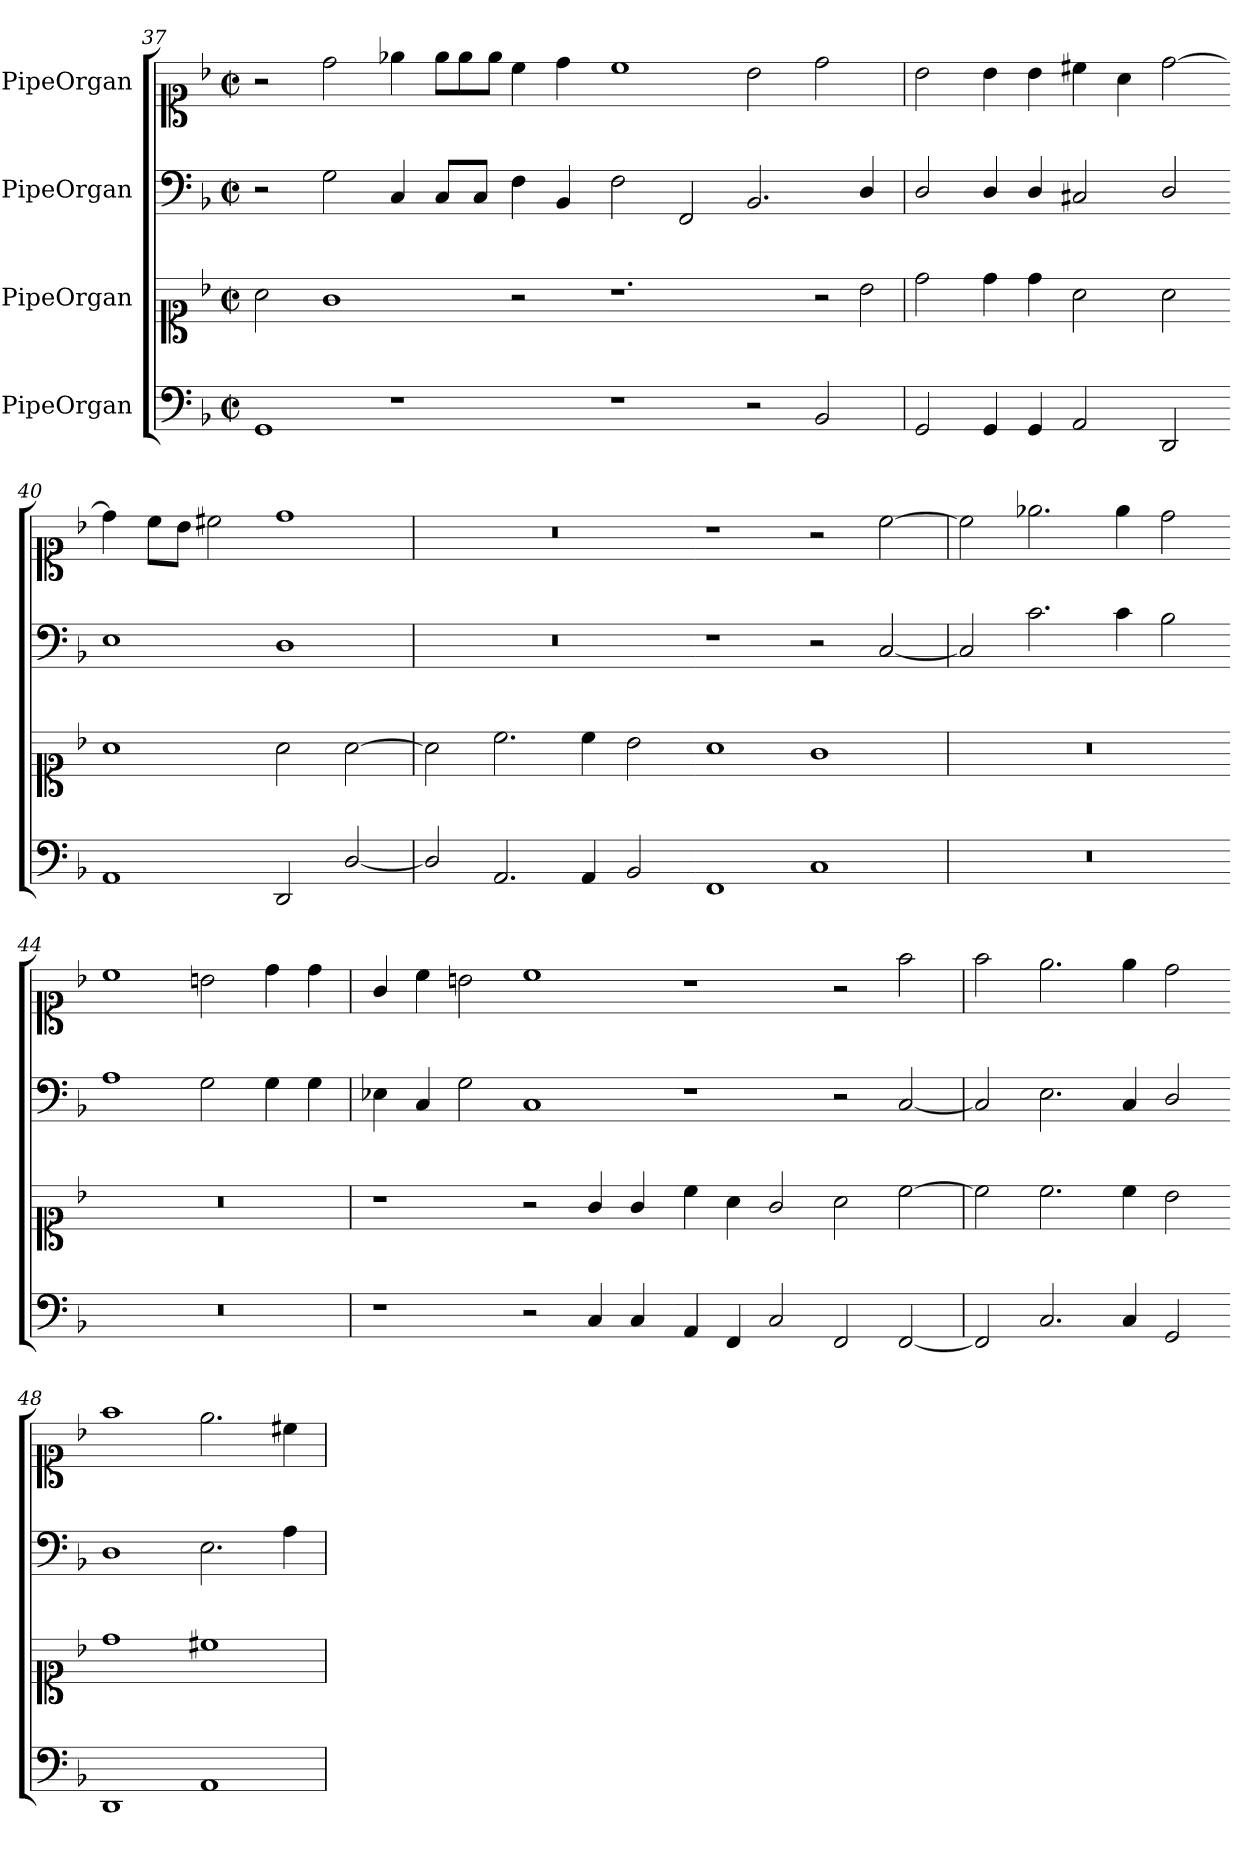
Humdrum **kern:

**kern	**kern	**kern	**kern
*part4	*part3	*part2	*part1
*staff4	*staff3	*staff2	*staff1
*I"PipeOrgan	*I"PipeOrgan	*I"PipeOrgan	*I"PipeOrgan
*clefF4	*clefC1	*clefF4	*clefC1
*k[b-]	*k[b-]	*k[b-]	*k[b-]
*M2/1	*M2/1	*M2/1	*M2/1
*met(c|)	*met(c|)	*met(c|)	*met(c|)
=37	=37	=37	=37
1GG	2a\	2r	2r
.	1g	2G\	2dd\
1r	.	4C/	4ee-X\
*	*	*	*Xtuplet
.	.	8C/L	12ee-\L
.	.	.	12ee-\
.	.	8C/J	.
.	.	.	12ee-\J
.	2r	4F\	4cc\
.	.	4BB-/	4dd\
=38-	=38-	=38-	=38-
1r	1.r	2F\	1cc
.	.	2FF/	.
2r	.	2.BB-/	2b-\
!	!LO:N:vis=2	!	!
2BB-/	4r	.	2dd\
!	!LO:N:vis=2	!	!
.	4b-\	4D/	.
=39	=39	=39	=39
2GG/	2dd\	2D/	2b-\
4GG/	4dd\	4D/	4b-\
4GG/	4dd\	4D/	4b-\
2AA/	2a\	2C#X/	4cc#X\
.	.	.	4a\
2DD/	2a\	2D/	[2dd\
=40-	=40-	=40-	=40-
1AA	1a	1E	4dd\]
.	.	.	8cc#\L
.	.	.	8b-\J
.	.	.	2cc#X\
2DD/	2a\	1D	1dd
[2D/	[2a\	.	.
=41	=41	=41	=41
2D/]	2a\]	0r	0r
2.AA/	2.cc\	.	.
4AA/	4cc\	.	.
2BB-/	2b-\	.	.
=42-	=42-	=42-	=42-
1FF	1a	1r	1r
1C	1g	2r	2r
.	.	[2C/	[2cc\
=43	=43	=43	=43
0r	0r	2C/]	2cc\]
.	.	2.c\	2.ee-X\
.	.	4c\	4ee-\
.	.	2B-\	2dd\
=44-	=44-	=44-	=44-
0r	0r	1A	1cc
.	.	2G\	2bn\
.	.	4G\	4dd\
.	.	4G\	4dd\
=45	=45	=45	=45
1r	1r	4E-X\	4g/
.	.	4C/	4cc\
.	.	2G\	2bn\
2r	2r	1C	1cc
4C/	4g/	.	.
4C/	4g/	.	.
=46-	=46-	=46-	=46-
4AA/	4cc\	1r	1r
4FF/	4a\	.	.
2C/	2g/	.	.
2FF/	2a\	2r	2r
[2FF/	[2cc\	[2C/	2ff\
=47	=47	=47	=47
2FF/]	2cc\]	2C/]	2ff\
2.C/	2.cc\	2.E\	2.ee\
4C/	4cc\	4C/	4ee\
2GG/	2b-\	2D/	2dd\
=48-	=48-	=48-	=48-
1DD	1dd	1D	1ff
1AA	1cc#X	2.E\	2.ee\
.	.	4A\	4cc#X\
=	=	=	=
*-	*-	*-	*-
